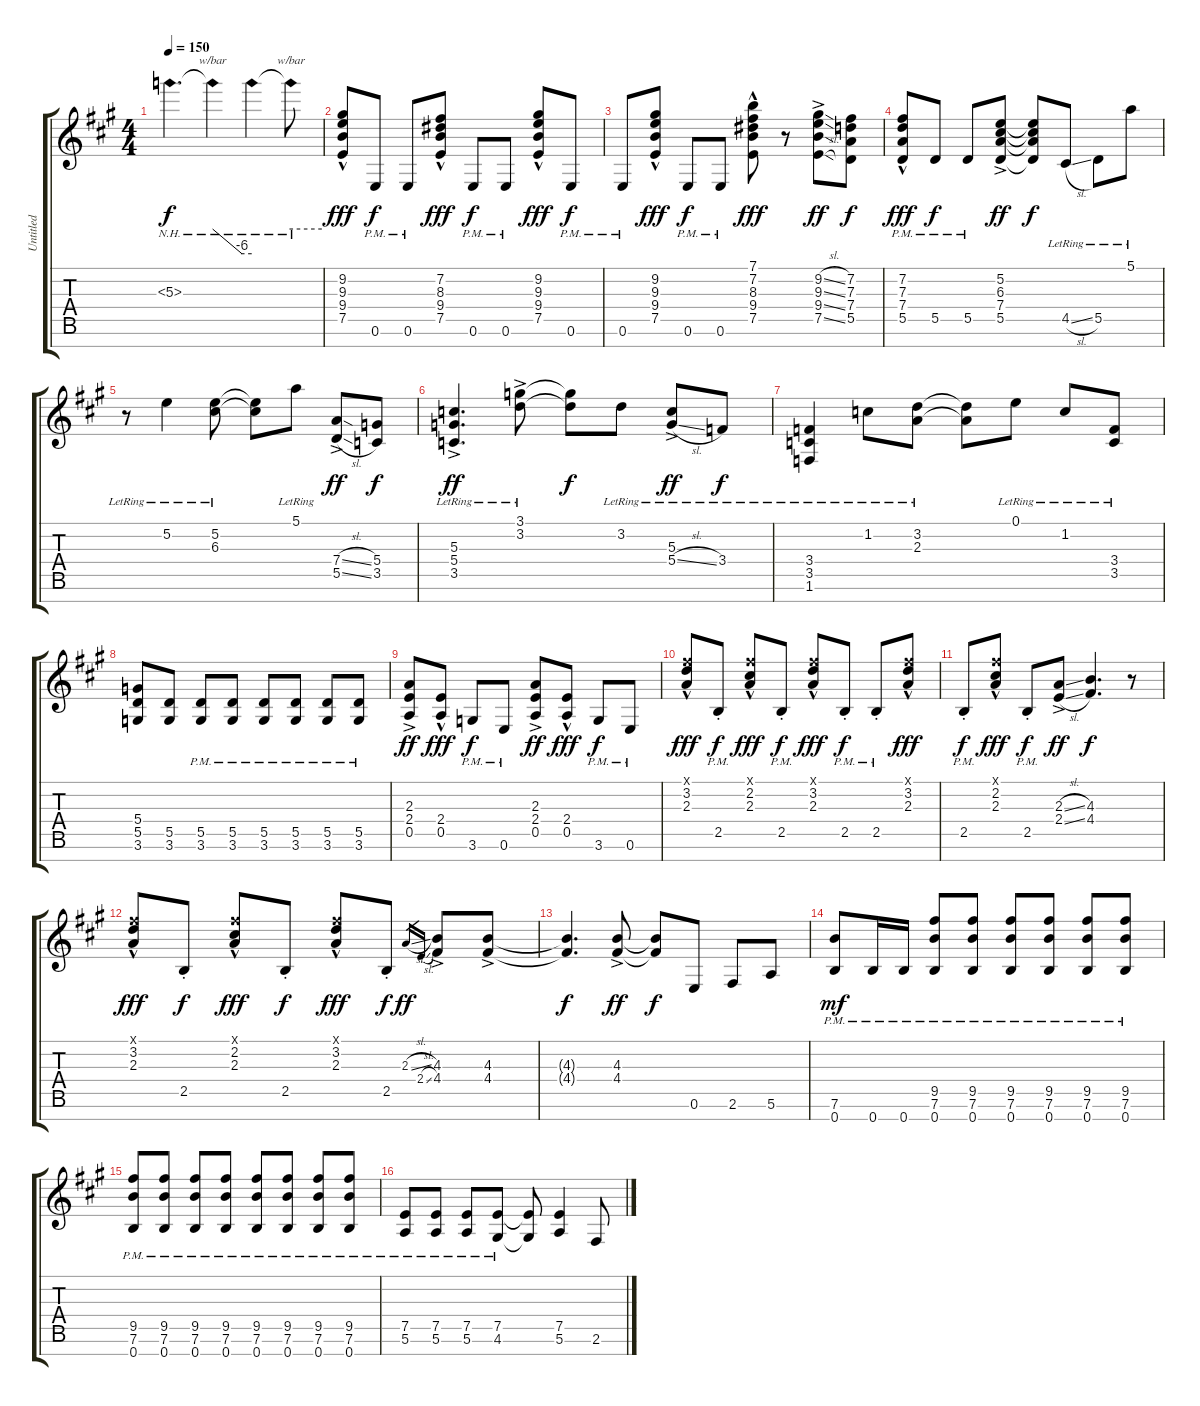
\track ("Untitled" "Untitled") {instrument distortionguitar}
\staff {score tabs}
\tuning (E4 B3 G3 D3 A2 E2 B1) {hide}
\ts (4 4)
\tempo 150
\clef g2
\ks a
5.3{nh}.4{d dy f instrument distortionguitar} 5.3{nh t}.4{tbe (custom default 0 0 45 -24 60 -24)} 5.3{nh t}.4 5.3{nh t}.8{tbe (hold default 0 0 60 0)} |
(9.2{hac} 9.3{hac} 9.4{hac} 7.5{hac}).8{dy fff} 0.6{pm}.8{dy f} 0.6{pm}.8 (7.2{hac} 8.3{hac} 9.4{hac} 7.5{hac}).8{dy fff} 0.6{pm}.8{dy f} 0.6{pm}.8 (9.2{hac} 9.3{hac} 9.4{hac} 7.5{hac}).8{dy fff} 0.6{pm}.8{dy f} |
0.6{pm}.8 (9.2{hac} 9.3{hac} 9.4{hac} 7.5{hac}).8{dy fff} 0.6{pm}.8{dy f} 0.6{pm}.8 (7.1{hac} 7.2{hac} 8.3{hac} 9.4{hac} 7.5{hac}).8{dy fff} r.8 (9.2{sl ac} 9.3{sl ac} 9.4{sl ac} 7.5{sl ac}).8{dy ff} (7.2 7.3 7.4 5.5).8{dy f} |
(7.2{hac pm} 7.3{hac pm} 7.4{hac pm} 5.5{hac pm}).8{dy fff} 5.5{pm}.8{dy f} 5.5{pm}.8 (5.2{ac} 6.3{ac} 7.4{ac} 5.5{ac}).8{dy ff} (5.2{t} 6.3{t} 7.4{t} 5.5{t}).8{dy f} 4.5{sl lr}.8 5.5{lr}.8 5.1{lr}.8 |
r.8 5.2{lr}.4 (5.2{lr} 6.3{lr}).8 (5.2{t} 6.3{t}).8 5.1{lr}.8 (7.4{sl ac} 5.5{sl ac}).8{dy ff} (5.4 3.5).8{dy f} |
(5.3{ac lr} 5.4{ac lr} 3.5{ac lr}).4{d dy ff} (3.1{ac lr} 3.2{ac lr}).8 (3.1{t} 3.2{t}).8{dy f} 3.2{lr}.8 (5.3{ac lr} 5.4{sl ac lr}).8{dy ff} 3.4{lr}.8{dy f} |
(3.4{lr} 3.5{lr} 1.6{lr}).4 1.2{lr}.8 (3.2{lr} 2.3{lr}).8 (3.2{t} 2.3{t}).8 0.1{lr}.8 1.2{lr}.8 (3.4{lr} 3.5{lr}).8 |
(5.4 5.5 3.6).8 (5.5 3.6).8 (5.5{pm} 3.6{pm}).8 (5.5{pm} 3.6{pm}).8 (5.5{pm} 3.6{pm}).8 (5.5{pm} 3.6{pm}).8 (5.5{pm} 3.6{pm}).8 (5.5{pm} 3.6{pm}).8 |
(2.3{ac} 2.4{ac} 0.5{ac}).8{dy ff} (2.4{hac} 0.5{hac}).8{dy fff} 3.6{pm}.8{dy f} 0.6{pm}.8 (2.3{ac} 2.4{ac} 0.5{ac}).8{dy ff} (2.4{hac} 0.5{hac}).8{dy fff} 3.6{pm}.8{dy f} 0.6{pm}.8 |
(2.1{hac x} 3.2{hac} 2.3{hac}).8{dy fff} 2.5{pm st}.8{dy f} (2.1{hac x} 2.2{hac} 2.3{hac}).8{dy fff} 2.5{pm st}.8{dy f} (2.1{hac x} 3.2{hac} 2.3{hac}).8{dy fff} 2.5{pm st}.8{dy f} 2.5{pm st}.8 (2.1{hac x} 3.2{hac} 2.3{hac}).8{dy fff} |
2.5{pm st}.8{dy f} (2.1{hac x} 2.2{hac} 2.3{hac}).8{dy fff} 2.5{pm st}.8{dy f} (2.3{sl ac} 2.4{sl ac}).8{dy ff} (4.3 4.4).4{d dy f} r.8 |
(2.1{hac x} 3.2{hac} 2.3{hac}).8{dy fff} 2.5{st}.8{dy f} (2.1{hac x} 2.2{hac} 2.3{hac}).8{dy fff} 2.5{st}.8{dy f} (2.1{hac x} 3.2{hac} 2.3{hac}).8{dy fff} 2.5{st}.8{dy f} 2.3{sl}.16{gr dy ff} 2.4{sl}.16{gr} (4.3{ac} 4.4{ac}).8 (4.3{ac} 4.4{ac}).8 |
(4.3{t} 4.4{t}).4{d dy f} (4.3{ac} 4.4{ac}).8{dy ff} (4.3{t} 4.4{t}).8{dy f} 0.6.8 2.6.8 5.6.8 |
(7.6{pm} 0.7{pm}).8{ot 8vb dy mf} 0.7{pm}.16{ot 8vb} 0.7{pm}.16{ot 8vb} (9.5{pm} 7.6{pm} 0.7{pm}).8{ot 8vb} (9.5{pm} 7.6{pm} 0.7{pm}).8{ot 8vb} (9.5{pm} 7.6{pm} 0.7{pm}).8{ot 8vb} (9.5{pm} 7.6{pm} 0.7{pm}).8{ot 8vb} (9.5{pm} 7.6{pm} 0.7{pm}).8{ot 8vb} (9.5{pm} 7.6{pm} 0.7{pm}).8{ot 8vb} |
(9.5{pm} 7.6{pm} 0.7{pm}).8{ot 8vb} (9.5{pm} 7.6{pm} 0.7{pm}).8{ot 8vb} (9.5{pm} 7.6{pm} 0.7{pm}).8{ot 8vb} (9.5{pm} 7.6{pm} 0.7{pm}).8{ot 8vb} (9.5{pm} 7.6{pm} 0.7{pm}).8{ot 8vb} (9.5{pm} 7.6{pm} 0.7{pm}).8{ot 8vb} (9.5{pm} 7.6{pm} 0.7{pm}).8{ot 8vb} (9.5{pm} 7.6{pm} 0.7{pm}).8{ot 8vb} |
(7.5{pm} 5.6{pm}).8 (7.5{pm} 5.6{pm}).8 (7.5{pm} 5.6{pm}).8 (7.5{pm} 4.6{pm}).8 (7.5{t} 4.6{t}).8 (7.5 5.6).4 2.6.8
